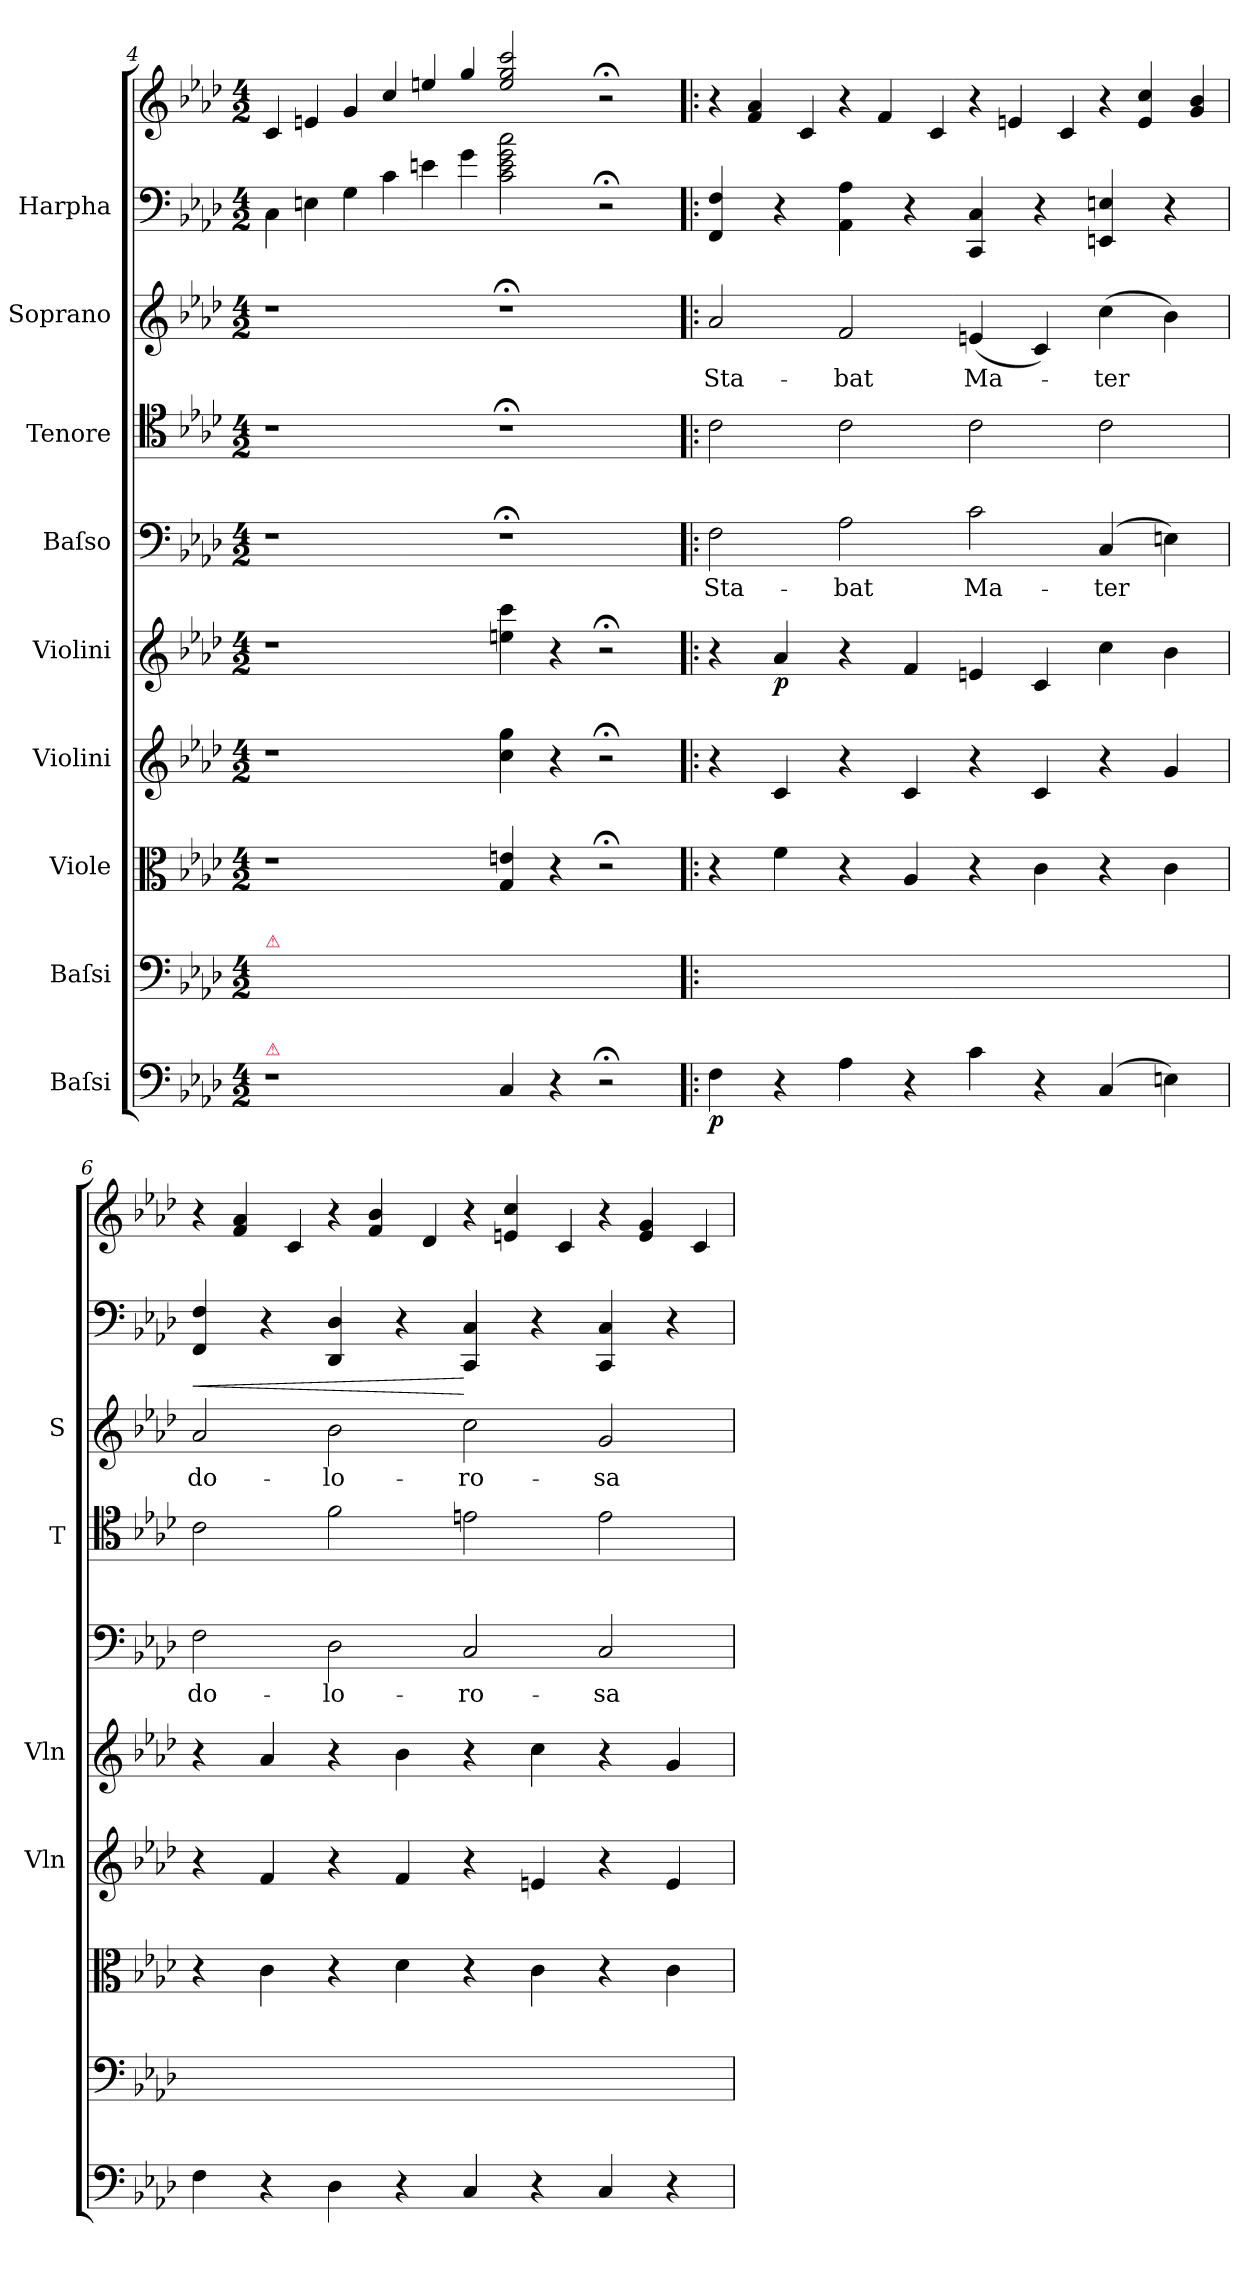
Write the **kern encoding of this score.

**kern	**dynam	**kern	**kern	**kern	**kern	**dynam	**kern	**text	**kern	**kern	**text	**dynam	**kern	**kern
*part9	*part9	*part8	*part7	*part6	*part5	*part5	*part4	*part4	*part3	*part2	*part2	*part2	*part1	*part1
*staff10	*staff10	*staff9	*staff8	*staff7	*staff6	*staff6	*staff5	*staff5	*staff4	*staff3	*staff3	*staff3	*staff2	*staff1
*I"Baſsi	*	*I"Baſsi	*I"Viole	*I"Violini	*I"Violini	*	*I"Baſso	*	*I"Tenore	*I"Soprano	*	*	*I"Harpha	*
*	*	*	*	*I'Vln	*I'Vln	*	*	*	*I'T	*I'S	*	*	*	*
*clefF4	*	*clefF4	*clefC3	*clefG2	*clefG2	*	*clefF4	*	*clefC4	*clefG2	*	*	*clefF4	*clefG2
*k[b-e-a-d-]	*	*k[b-e-a-d-]	*k[b-e-a-d-]	*k[b-e-a-d-]	*k[b-e-a-d-]	*	*k[b-e-a-d-]	*	*k[b-e-a-d-]	*k[b-e-a-d-]	*	*	*k[b-e-a-d-]	*k[b-e-a-d-]
*f:	*	*f:	*f:	*f:	*f:	*	*f:	*	*f:	*f:	*	*	*f:	*f:
*M4/2	*	*M4/2	*M4/2	*M4/2	*M4/2	*	*M4/2	*	*M4/2	*M4/2	*	*	*M4/2	*M4/2
*	*	*	*	*	*	*	*	*	*	*	*	*	*Xtuplet	*Xtuplet
=4	=4	=4	=4	=4	=4	=4	=4	=4	=4	=4	=4	=4	=4	=4
!	!	!LO:TX:a:color=crimson:t=⚠	!	!	!	!	!	!	!	!	!	!	!	!
!LO:TX:a:color=crimson:t=⚠	!	!	!	!	!	!	!	!	!	!	!	!	!	!
1r	.	1ryy	1r	1r	1r	.	1r	.	1r	1r	.	.	6C\	6c/
.	.	.	.	.	.	.	.	.	.	.	.	.	6En\	6en/
.	.	.	.	.	.	.	.	.	.	.	.	.	6G\	6g/
.	.	.	.	.	.	.	.	.	.	.	.	.	6c\	6cc/
.	.	.	.	.	.	.	.	.	.	.	.	.	6en\	6een/
.	.	.	.	.	.	.	.	.	.	.	.	.	6g\	6gg/
4C/	.	4C/yy	4G/ 4en/	4cc\ 4gg\	4een\ 4ccc\	.	1r;<	.	1r;<	1r;<	.	.	2c\ 2e\ 2g\ 2cc\	2ee/ 2gg/ 2ccc/
4r	.	4ryy	4r	4r	4r	.	.	.	.	.	.	.	.	.
2r;<	.	2ryy	2r;<	2r;<	2r;<	.	.	.	.	.	.	.	2r;<	2r;<
=5!|:	=5!|:	=5!|:	=5!|:	=5!|:	=5!|:	=5!|:	=5!|:	=5!|:	=5!|:	=5!|:	=5!|:	=5!|:	=5!|:	=5!|:
*	*	*	*	*	*	*	*	*	*	*	*	*	*	*MM56
4F\	p	4F\yy	4r	4r	4r	.	2F\	Sta-	2c\	2a-/	Sta-	.	4FF/ 4F/	6r
.	.	.	.	.	.	.	.	.	.	.	.	.	.	6f/ 6a-/
4r	.	4ryy	4f\	4c/	4a-/	p	.	.	.	.	.	.	4r	.
.	.	.	.	.	.	.	.	.	.	.	.	.	.	6c/
4A-\	.	4A-\yy	4r	4r	4r	.	2A-\	-bat	2c\	2f/	-bat	.	4AA-\ 4A-\	6r
.	.	.	.	.	.	.	.	.	.	.	.	.	.	6f/
4r	.	4ryy	4A-/	4c/	4f/	.	.	.	.	.	.	.	4r	.
.	.	.	.	.	.	.	.	.	.	.	.	.	.	6c/
4c\	.	4c\yy	4r	4r	4en/	.	2c\	Ma-	2c\	(4en/	Ma-	.	4CC/ 4C/	6r
.	.	.	.	.	.	.	.	.	.	.	.	.	.	6en/
4r	.	4ryy	4c\	4c/	4c/	.	.	.	.	4c/)	.	.	4r	.
.	.	.	.	.	.	.	.	.	.	.	.	.	.	6c/
(4C/	.	4C/yy	4r	4r	4cc\	.	(4C/	-ter	2c\	(4cc\	-ter	.	4EEn/ 4En/	6r
.	.	.	.	.	.	.	.	.	.	.	.	.	.	6e/ 6cc/
4En\)	.	4En\yy	4c\	4g/	4b-\	.	4En\)	.	.	4b-\)	.	.	4r	.
.	.	.	.	.	.	.	.	.	.	.	.	.	.	6g/ 6b-/
=6	=6	=6	=6	=6	=6	=6	=6	=6	=6	=6	=6	=6	=6	=6
!	!	!	!	!	!	!	!	!	!	!	!	!LO:HP:a	!	!
4F\	.	4F\yy	4r	4r	4r	.	2F\	do-	2c\	2a-/	do-	<	4FF/ 4F/	6r
.	.	.	.	.	.	.	.	.	.	.	.	.	.	6f/ 6a-/
4r	.	4ryy	4c\	4f/	4a-/	.	.	.	.	.	.	.	4r	.
.	.	.	.	.	.	.	.	.	.	.	.	.	.	6c/
4D-\	.	4D-\yy	4r	4r	4r	.	2D-\	-lo-	2f\	2b-\	-lo-	.	4DD-/ 4D-/	6r
.	.	.	.	.	.	.	.	.	.	.	.	.	.	6f/ 6b-/
4r	.	4ryy	4d-\	4f/	4b-\	.	.	.	.	.	.	.	4r	.
.	.	.	.	.	.	.	.	.	.	.	.	.	.	6d-/
4C/	.	4C/yy	4r	4r	4r	.	2C/	-ro-	2en\	2cc\	-ro-	[	4CC/ 4C/	6r
.	.	.	.	.	.	.	.	.	.	.	.	.	.	6en/ 6cc/
4r	.	4ryy	4c\	4en/	4cc\	.	.	.	.	.	.	.	4r	.
.	.	.	.	.	.	.	.	.	.	.	.	.	.	6c/
4C/	.	4C/yy	4r	4r	4r	.	2C/	-sa	2e\	2g/	-sa	.	4CC/ 4C/	6r
.	.	.	.	.	.	.	.	.	.	.	.	.	.	6e/ 6g/
4r	.	4ryy	4c\	4e/	4g/	.	.	.	.	.	.	.	4r	.
.	.	.	.	.	.	.	.	.	.	.	.	.	.	6c/
=	=	=	=	=	=	=	=	=	=	=	=	=	=	=
*-	*-	*-	*-	*-	*-	*-	*-	*-	*-	*-	*-	*-	*-	*-
